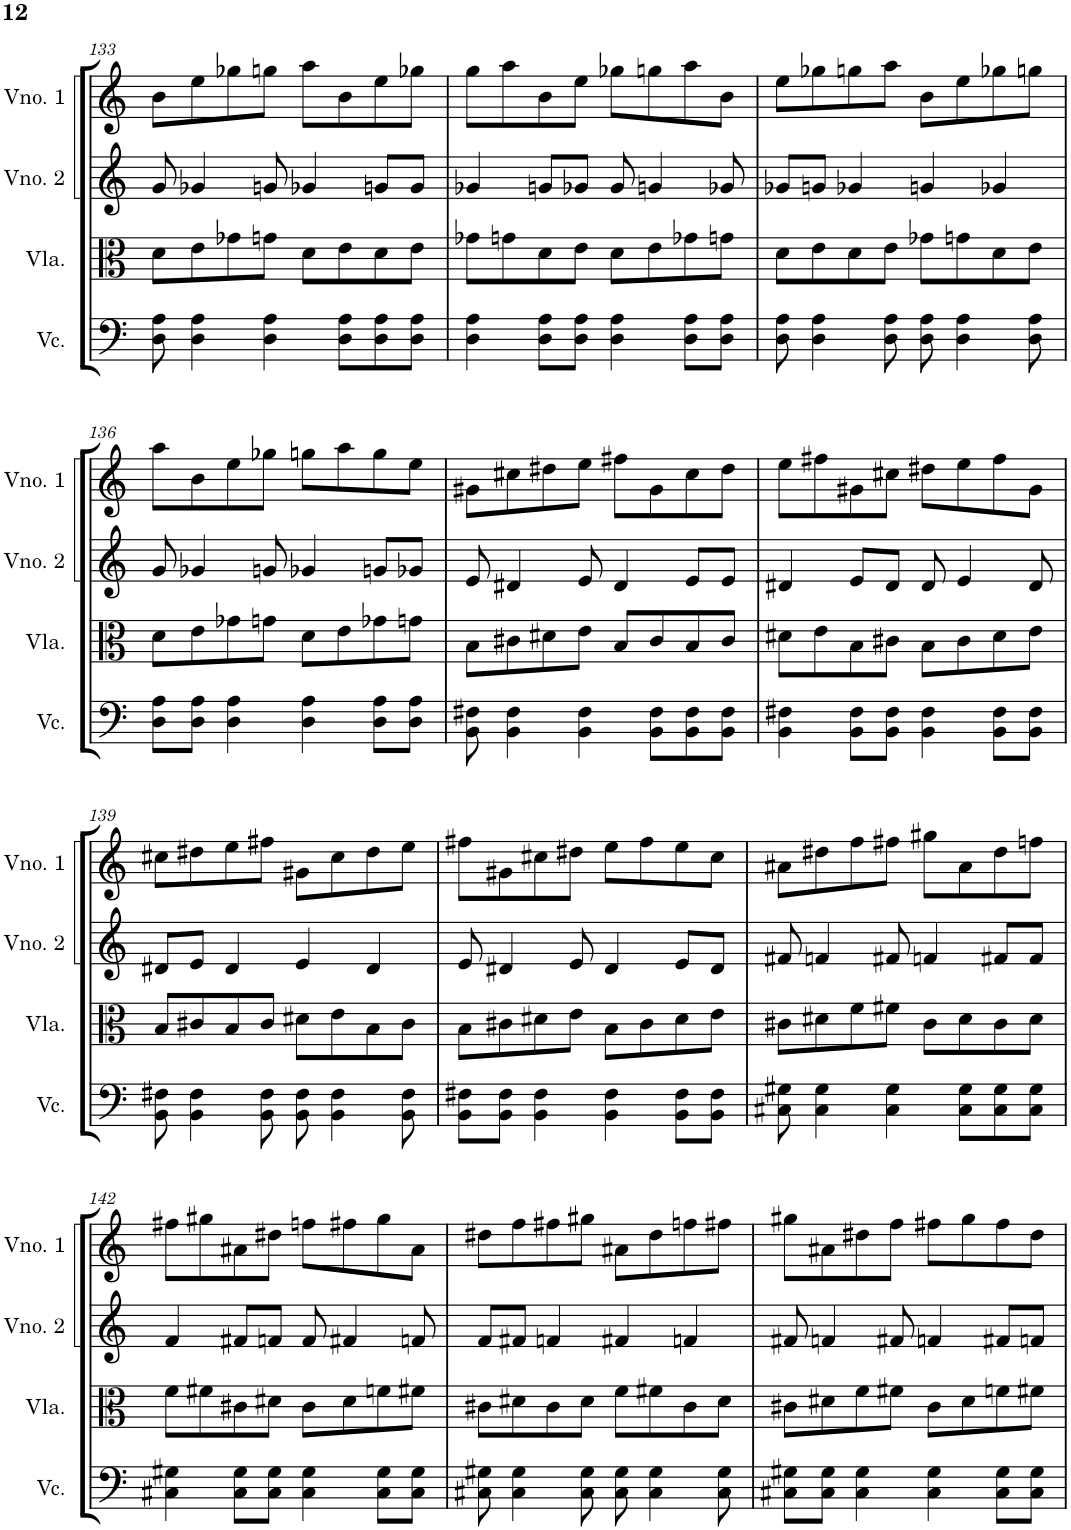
**kern	**kern	**kern	**kern
*part4	*part3	*part2	*part1
*staff4	*staff3	*staff2	*staff1
*I"Violoncelo	*I"Viola	*I"Violino 2	*I"Violino 1
*I'Vc.	*I'Vla.	*I'Vno. 2	*I'Vno. 1
!!LO:PB:g=z
*clefF4	*clefC3	*clefG2	*clefG2
*k[]	*k[]	*k[]	*k[]
*M4/4	*M4/4	*M4/4	*M4/4
=133	=133	=133	=133
8D\ 8A\	8d\L	8g/	8b\L
4D\ 4A\	8e\	4g-X/	8ee\
.	8g-X\	.	8gg-X\
4D\ 4A\	8gn\J	8gn/	8ggn\J
.	8d\L	4g-X/	8aa\L
8D\ 8A\L	8e\	.	8b\
8D\ 8A\	8d\	8gn/L	8ee\
8D\ 8A\J	8e\J	8g/J	8gg-X\J
=134	=134	=134	=134
4D\ 4A\	8g-X\L	4g-X/	8gg\L
.	8gn\	.	8aa\
8D\ 8A\L	8d\	8gn/L	8b\
8D\ 8A\J	8e\J	8g-X/J	8ee\J
4D\ 4A\	8d\L	8g-/	8gg-X\L
.	8e\	4gn/	8ggn\
8D\ 8A\L	8g-X\	.	8aa\
8D\ 8A\J	8gn\J	8g-X/	8b\J
=135	=135	=135	=135
8D\ 8A\	8d\L	8g-X/L	8ee\L
4D\ 4A\	8e\	8gn/J	8gg-X\
.	8d\	4g-X/	8ggn\
8D\ 8A\	8e\J	.	8aa\J
8D\ 8A\	8g-X\L	4gn/	8b\L
4D\ 4A\	8gn\	.	8ee\
.	8d\	4g-X/	8gg-X\
8D\ 8A\	8e\J	.	8ggn\J
!!LO:LB:g=z
=136	=136	=136	=136
8D\ 8A\L	8d\L	8g/	8aa\L
8D\ 8A\J	8e\	4g-X/	8b\
4D\ 4A\	8g-X\	.	8ee\
.	8gn\J	8gn/	8gg-X\J
4D\ 4A\	8d\L	4g-X/	8ggn\L
.	8e\	.	8aa\
8D\ 8A\L	8g-X\	8gn/L	8gg\
8D\ 8A\J	8gn\J	8g-X/J	8ee\J
=137	=137	=137	=137
8BB\ 8F#X\	8B\L	8e/	8g#X\L
4BB\ 4F#\	8c#X\	4d#X/	8cc#X\
.	8d#X\	.	8dd#X\
4BB\ 4F#\	8e\J	8e/	8ee\J
.	8B/L	4d#/	8ff#X\L
8BB\ 8F#\L	8c#/	.	8g#\
8BB\ 8F#\	8B/	8e/L	8cc#\
8BB\ 8F#\J	8c#/J	8e/J	8dd#\J
=138	=138	=138	=138
4BB\ 4F#X\	8d#X\L	4d#X/	8ee\L
.	8e\	.	8ff#X\
8BB\ 8F#\L	8B\	8e/L	8g#X\
8BB\ 8F#\J	8c#X\J	8d#/J	8cc#X\J
4BB\ 4F#\	8B\L	8d#/	8dd#X\L
.	8c#\	4e/	8ee\
8BB\ 8F#\L	8d#\	.	8ff#\
8BB\ 8F#\J	8e\J	8d#/	8g#\J
!!LO:LB:g=z
=139	=139	=139	=139
8BB\ 8F#X\	8B/L	8d#X/L	8cc#X\L
4BB\ 4F#\	8c#X/	8e/J	8dd#X\
.	8B/	4d#/	8ee\
8BB\ 8F#\	8c#/J	.	8ff#X\J
8BB\ 8F#\	8d#X\L	4e/	8g#X\L
4BB\ 4F#\	8e\	.	8cc#\
.	8B\	4d#/	8dd#\
8BB\ 8F#\	8c#\J	.	8ee\J
=140	=140	=140	=140
8BB\ 8F#X\L	8B\L	8e/	8ff#X\L
8BB\ 8F#\J	8c#X\	4d#X/	8g#X\
4BB\ 4F#\	8d#X\	.	8cc#X\
.	8e\J	8e/	8dd#X\J
4BB\ 4F#\	8B\L	4d#/	8ee\L
.	8c#\	.	8ff#\
8BB\ 8F#\L	8d#\	8e/L	8ee\
8BB\ 8F#\J	8e\J	8d#/J	8cc#\J
=141	=141	=141	=141
8C#X\ 8G#X\	8c#X\L	8f#X/	8a#X\L
4C#\ 4G#\	8d#X\	4fn/	8dd#X\
.	8f\	.	8ff\
4C#\ 4G#\	8f#X\J	8f#X/	8ff#X\J
.	8c#\L	4fn/	8gg#X\L
8C#\ 8G#\L	8d#\	.	8a#\
8C#\ 8G#\	8c#\	8f#X/L	8dd#\
8C#\ 8G#\J	8d#\J	8f#/J	8ffn\J
!!LO:LB:g=z
=142	=142	=142	=142
4C#X\ 4G#X\	8f\L	4f/	8ff#X\L
.	8f#X\	.	8gg#X\
8C#\ 8G#\L	8c#X\	8f#X/L	8a#X\
8C#\ 8G#\J	8d#X\J	8fn/J	8dd#X\J
4C#\ 4G#\	8c#\L	8f/	8ffn\L
.	8d#\	4f#X/	8ff#X\
8C#\ 8G#\L	8fn\	.	8gg#\
8C#\ 8G#\J	8f#X\J	8fn/	8a#\J
=143	=143	=143	=143
8C#X\ 8G#X\	8c#X\L	8f/L	8dd#X\L
4C#\ 4G#\	8d#X\	8f#X/J	8ff\
.	8c#\	4fn/	8ff#X\
8C#\ 8G#\	8d#\J	.	8gg#X\J
8C#\ 8G#\	8f\L	4f#X/	8a#X\L
4C#\ 4G#\	8f#X\	.	8dd#\
.	8c#\	4fn/	8ffn\
8C#\ 8G#\	8d#\J	.	8ff#X\J
=144	=144	=144	=144
8C#X\ 8G#X\L	8c#X\L	8f#X/	8gg#X\L
8C#\ 8G#\J	8d#X\	4fn/	8a#X\
4C#\ 4G#\	8f\	.	8dd#X\
.	8f#X\J	8f#X/	8ff\J
4C#\ 4G#\	8c#\L	4fn/	8ff#X\L
.	8d#\	.	8gg#\
8C#\ 8G#\L	8fn\	8f#X/L	8ff#\
8C#\ 8G#\J	8f#X\J	8fn/J	8dd#\J
=	=	=	=
*-	*-	*-	*-
